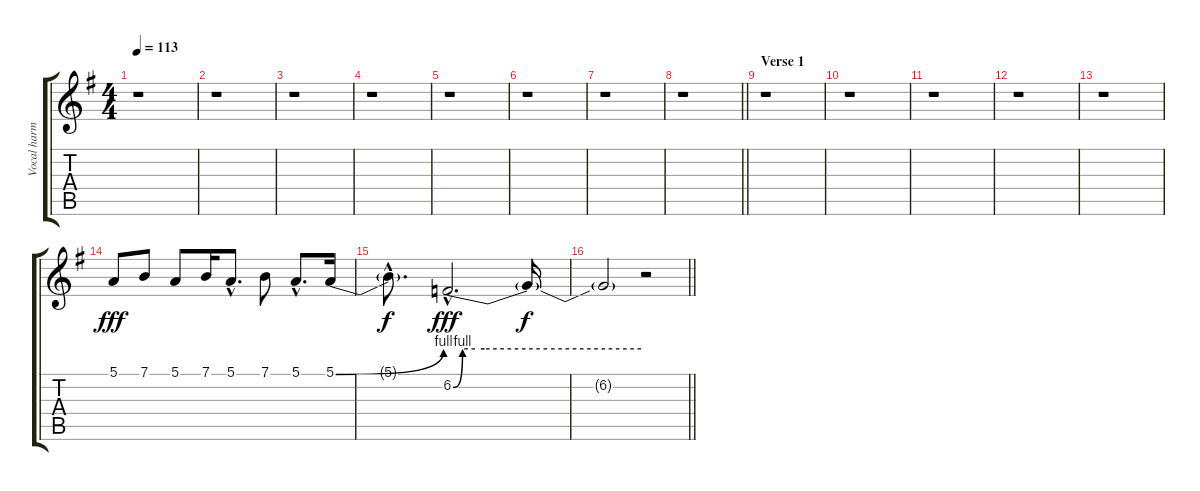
\track ("Vocal harmonies" "Vocal harm") {instrument shakuhachi}
\staff {score tabs}
\tuning (E4 B3 G3 D3 A2 E2) {hide}
\ts (4 4)
\tempo 113
\clef g2
\ks g
r.1{dy fff instrument shakuhachi} |
r.1 |
r.1 |
r.1 |
r.1 |
r.1 |
r.1 |
\barLineRight lightlight
r.1 |
\section ("" "Verse 1")
r.1 |
r.1 |
r.1 |
r.1 |
r.1 |
5.1.8 7.1.8 5.1.8 7.1.16 5.1{hac}.8{d} 7.1.8 5.1{hac}.8{d} 5.1{be (bend 0 0 60 4)}.16 |
5.1{hac t}.8{d dy f} 6.2{be (custom 0 0 3 4 7 4 10 4 30 4 60 4) hac}.2{d dy fff} 6.2{t}.16{dy f volume 0} |
\barLineRight lightlight
6.2{t}.2 r.2{volume 15}
